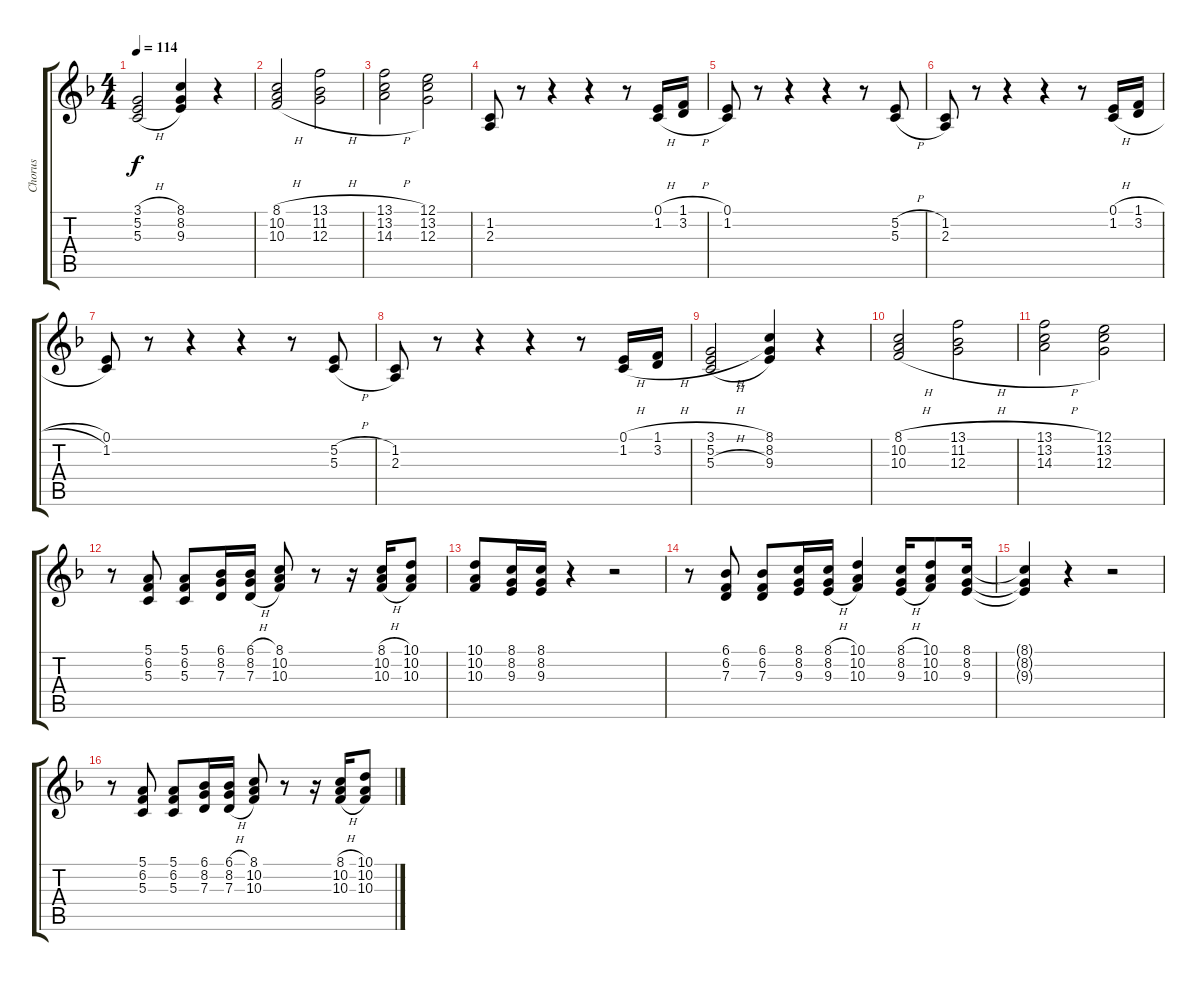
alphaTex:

\track ("Chorus" "Chorus") {instrument voiceoohs}
\staff {score tabs}
\tuning (E4 B3 G3 D3 A2 E2) {hide}
\ts (4 4)
\tempo 114
\clef g2
\ks f
(3.1{h} 5.2{h} 5.3{h}).2{dy f} (8.1 8.2 9.3).4 r.4 |
(8.1{h} 10.2{h} 10.3{h}).2 (13.1{h} 11.2{h} 12.3{h}).2 |
(13.1{h} 13.2{h} 14.3{h}).2 (12.1 13.2 12.3).2 |
(1.2 2.3).8 r.8 r.4 r.4 r.8 (0.1{h} 1.2{h}).16 (1.1{h} 3.2{h}).16 |
(0.1 1.2).8 r.8 r.4 r.4 r.8 (5.2{h} 5.3{h}).8 |
(1.2 2.3).8 r.8 r.4 r.4 r.8 (0.1{h} 1.2{h}).16 (1.1{h} 3.2{h}).16 |
(0.1 1.2).8 r.8 r.4 r.4 r.8 (5.2{h} 5.3{h}).8 |
(1.2 2.3).8 r.8 r.4 r.4 r.8 (0.1{h} 1.2{h}).16 (1.1{h} 3.2{h}).16 |
(3.1{h} 5.2{h} 5.3{h}).2 (8.1 8.2 9.3).4 r.4 |
(8.1{h} 10.2{h} 10.3{h}).2 (13.1{h} 11.2{h} 12.3{h}).2 |
(13.1{h} 13.2{h} 14.3{h}).2 (12.1 13.2 12.3).2 |
r.8 (5.1 6.2 5.3).8{volume 16 instrument synthvoice} (5.1 6.2 5.3).8 (6.1 8.2 7.3).16 (6.1{h} 8.2{h} 7.3{h}).16 (8.1 10.2 10.3).8 r.8 r.16 (8.1{h} 10.2{h} 10.3{h}).16 (10.1 10.2 10.3).8 |
(10.1 10.2 10.3).8 (8.1 8.2 9.3).16 (8.1 8.2 9.3).16 r.4 r.2 |
r.8 (6.1 6.2 7.3).8 (6.1 6.2 7.3).8 (8.1 8.2 9.3).16 (8.1{h} 8.2{h} 9.3{h}).16 (10.1 10.2 10.3).4 (8.1{h} 8.2{h} 9.3{h}).16 (10.1 10.2 10.3).8 (8.1 8.2 9.3).16 |
(8.1{t} 8.2{t} 9.3{t}).4 r.4 r.2 |
r.8 (5.1 6.2 5.3).8 (5.1 6.2 5.3).8 (6.1 8.2 7.3).16 (6.1{h} 8.2{h} 7.3{h}).16 (8.1 10.2 10.3).8 r.8 r.16 (8.1{h} 10.2{h} 10.3{h}).16 (10.1 10.2 10.3).8
